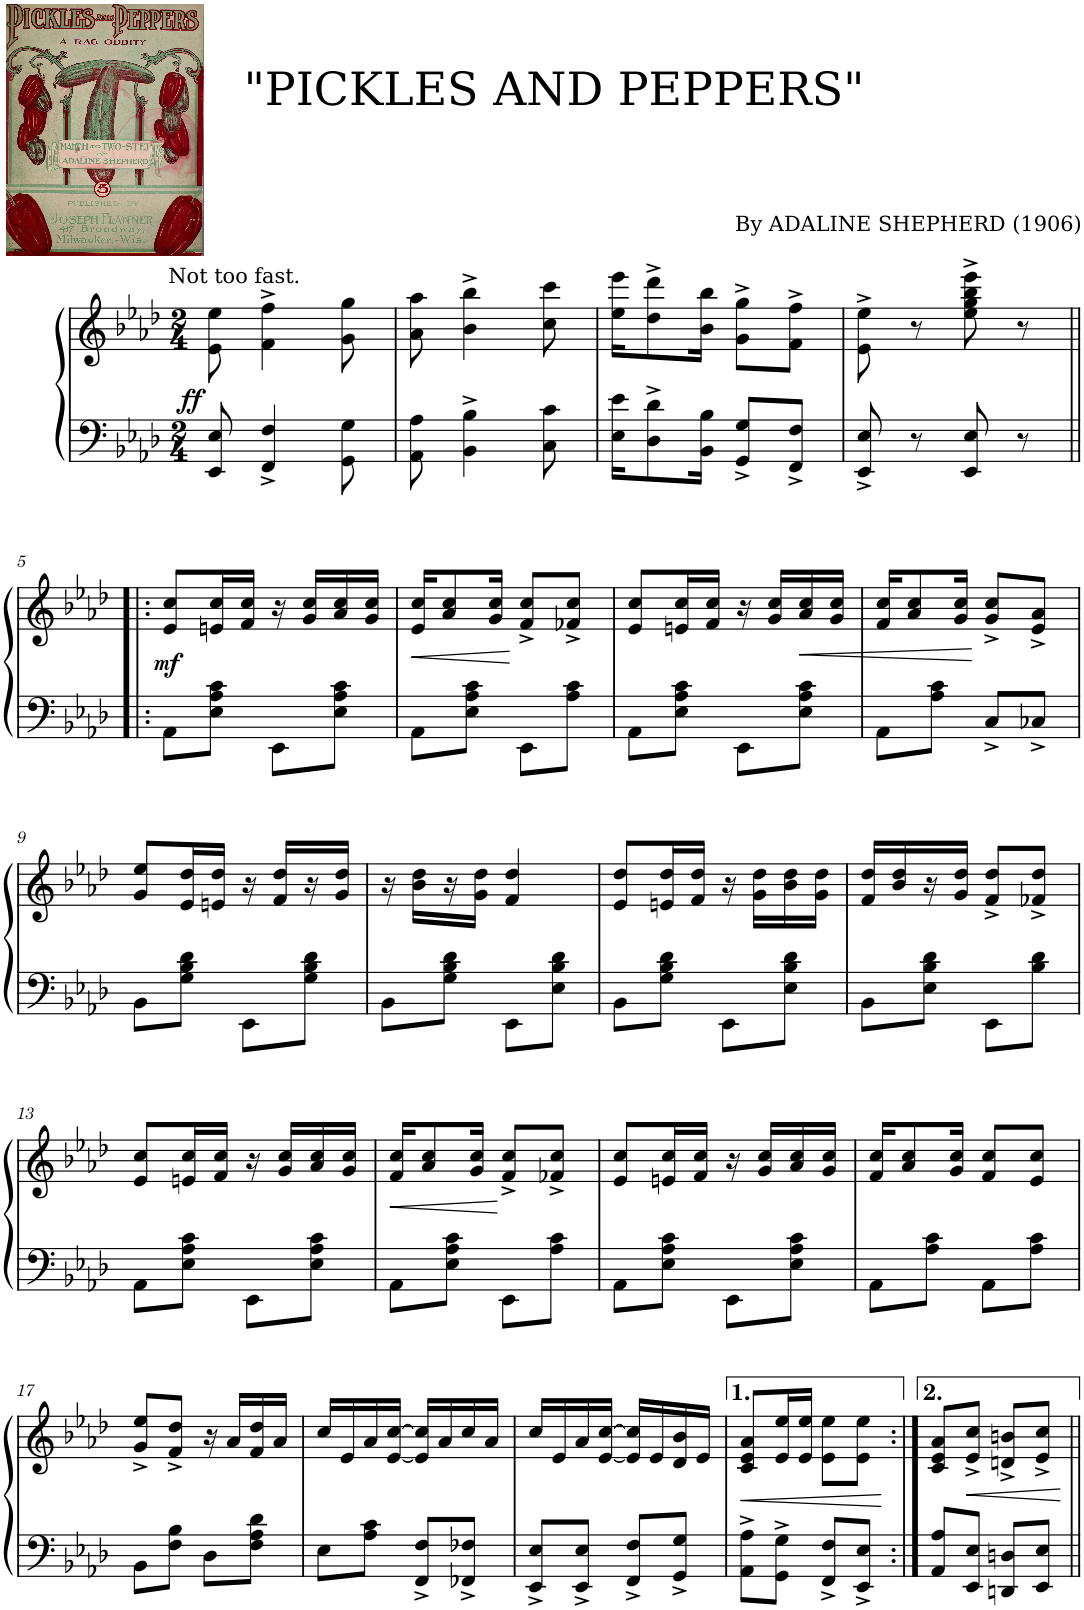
**kern	**kern	**dynam
*part1	*part1	*part1
*staff2	*staff1	*staff1/2
*I"Piano	*	*
*I'Pno.	*	*
*clefF4	*clefG2	*
*k[b-e-a-d-]	*k[b-e-a-d-]	*
*M2/4	*M2/4	*
=1	=1	=1
!	!LO:TX:a:t=Not too fast.	!
!	!	!LO:DY:b
8EE-/ 8E-/	8e-\ 8ee-\	ff
4FF/^ 4F/^	4f\^ 4ff\^	.
8GG\ 8G\	8g\ 8gg\	.
=2	=2	=2
8AA-\ 8A-\	8a-\ 8aa-\	.
4BB-\^ 4B-\^	4b-\^ 4bb-\^	.
8C\ 8c\	8cc\ 8ccc\	.
=3	=3	=3
16E-\ 16e-\KL	16ee-\ 16eee-\KL	.
8D-\^ 8d-\^	8dd-\^ 8ddd-\^	.
16BB-\ 16B-\Jk	16b-\ 16bb-\Jk	.
8GG/^ 8G/^L	8g\^ 8gg\^L	.
8FF/^ 8F/^J	8f\^ 8ff\^J	.
=4	=4	=4
8EE-/^ 8E-/^	8e-\^ 8ee-\^	.
8r	8r	.
8EE-/ 8E-/	8ee-\^ 8gg\^ 8bb-\^ 8eee-\^	.
8r	8r	.
!!LO:LB:g=z
=5!|:	=5!|:	=5!|:
!	!	!LO:DY:b
8AA-\L	8e-/ 8cc/L	mf
8E-\ 8A-\ 8c\J	16en/ 16cc/L	.
.	16f/ 16cc/JJ	.
8EE-\L	16r	.
.	16g/ 16cc/LL	.
8E-\ 8A-\ 8c\J	16a-/ 16cc/	.
.	16g/ 16cc/JJ	.
=6	=6	=6
!	!	!LO:HP:b
8AA-\L	16e-/ 16cc/KL	<
.	8a-/ 8cc/	.
8E-\ 8A-\ 8c\J	.	.
.	16g/ 16cc/Jk	.
8EE-\L	8f/^ 8cc/^L	[
8A-\ 8c\J	8f-X/^ 8cc/^J	.
=7	=7	=7
8AA-\L	8e-/ 8cc/L	.
8E-\ 8A-\ 8c\J	16en/ 16cc/L	.
.	16f/ 16cc/JJ	.
8EE-\L	16r	.
.	16g/ 16cc/LL	.
!	!	!LO:HP:b
8E-\ 8A-\ 8c\J	16a-/ 16cc/	<
.	16g/ 16cc/JJ	.
=8	=8	=8
8AA-\L	16f/ 16cc/KL	.
.	8a-/ 8cc/	.
8A-\ 8c\J	.	.
.	16g/ 16cc/Jk	.
8C^/L	8g/^ 8cc/^L	[
8C-X^/J	8e-/^ 8a-/^J	.
!!LO:LB:g=z
=9	=9	=9
8BB-\L	8g/ 8ee-/L	.
8G\ 8B-\ 8d-\J	16e-/ 16dd-/L	.
.	16en/ 16dd-/JJ	.
8EE-\L	16r	.
.	16f/ 16dd-/LL	.
8G\ 8B-\ 8d-\J	16r	.
.	16g/ 16dd-/JJ	.
=10	=10	=10
8BB-\L	16r	.
.	16b-\ 16dd-\LL	.
8G\ 8B-\ 8d-\J	16r	.
.	16g\ 16dd-\JJ	.
8EE-\L	4f/ 4dd-/	.
8E-\ 8B-\ 8d-\J	.	.
=11	=11	=11
8BB-\L	8e-/ 8dd-/L	.
8G\ 8B-\ 8d-\J	16en/ 16dd-/L	.
.	16f/ 16dd-/JJ	.
8EE-\L	16r	.
.	16g\ 16dd-\LL	.
8E-\ 8B-\ 8d-\J	16b-\ 16dd-\	.
.	16g\ 16dd-\JJ	.
=12	=12	=12
8BB-\L	16f/ 16dd-/LL	.
.	16b-/ 16dd-/	.
8E-\ 8B-\ 8d-\J	16r	.
.	16g/ 16dd-/JJ	.
8EE-\L	8f/^ 8dd-/^L	.
8B-\ 8d-\J	8f-X/^ 8dd-/^J	.
!!LO:LB:g=z
=13	=13	=13
8AA-\L	8e-/ 8cc/L	.
8E-\ 8A-\ 8c\J	16en/ 16cc/L	.
.	16f/ 16cc/JJ	.
8EE-\L	16r	.
.	16g/ 16cc/LL	.
8E-\ 8A-\ 8c\J	16a-/ 16cc/	.
.	16g/ 16cc/JJ	.
=14	=14	=14
!	!	!LO:HP:b
8AA-\L	16f/ 16cc/KL	<
.	8a-/ 8cc/	.
8E-\ 8A-\ 8c\J	.	.
.	16g/ 16cc/Jk	.
8EE-\L	8f/^ 8cc/^L	[
8A-\ 8c\J	8f-X/^ 8cc/^J	.
=15	=15	=15
8AA-\L	8e-/ 8cc/L	.
8E-\ 8A-\ 8c\J	16en/ 16cc/L	.
.	16f/ 16cc/JJ	.
8EE-\L	16r	.
.	16g/ 16cc/LL	.
8E-\ 8A-\ 8c\J	16a-/ 16cc/	.
.	16g/ 16cc/JJ	.
=16	=16	=16
8AA-\L	16f/ 16cc/KL	.
.	8a-/ 8cc/	.
8A-\ 8c\J	.	.
.	16g/ 16cc/Jk	.
8AA-\L	8f/ 8cc/L	.
8A-\ 8c\J	8e-/ 8cc/J	.
!!LO:LB:g=z
=17	=17	=17
8BB-\L	8g/^ 8ee-/^L	.
8F\ 8B-\J	8f/^ 8dd-/^J	.
8D-\L	16r	.
.	16a-/LL	.
8F\ 8A-\ 8d-\J	16f/ 16dd-/	.
.	16a-/JJ	.
=18	=18	=18
8E-\L	16cc/LL	.
.	16e-/	.
8A-\ 8c\J	16a-/	.
.	[16e-/ [16cc/JJ	.
8FF/^ 8F/^L	16e-/] 16cc/]LL	.
.	16a-/	.
8FF-X/^ 8F-X/^J	16cc/	.
.	16a-/JJ	.
=19	=19	=19
8EE-/^ 8E-/^L	16cc/LL	.
.	16e-/	.
8EE-/^ 8E-/^J	16a-/	.
.	[16e-/ [16cc/JJ	.
8FF/^ 8F/^L	16e-/] 16cc/]LL	.
.	16e-/	.
8GG/^ 8G/^J	16d-/ 16b-/	.
.	16e-/JJ	.
=20	=20	=20
!	!	!LO:HP:b
8AA-\^ 8A-\^L	8c/ 8e-/ 8a-/L	<
8GG\^ 8G\^J	16e-/ 16ee-/L	.
.	16e-/ 16ee-/JJ	.
8FF/^ 8F/^L	8e-\ 8ee-\L	.
8EE-/^ 8E-/^J	8e-\ 8ee-\J	.
.	.	[
=21:|!	=21:|!	=21:|!
8AA-/ 8A-/L	8c/ 8e-/ 8a-/L	.
!	!	!LO:HP:b
8EE-/ 8E-/J	8e-/^ 8cc/^J	<
8DDn/ 8Dn/L	8dn/^ 8bn/^L	.
8EE-/ 8E-/J	8e-/^ 8cc/^J	.
.	.	[
=||	=||	=||
*-	*-	*-
